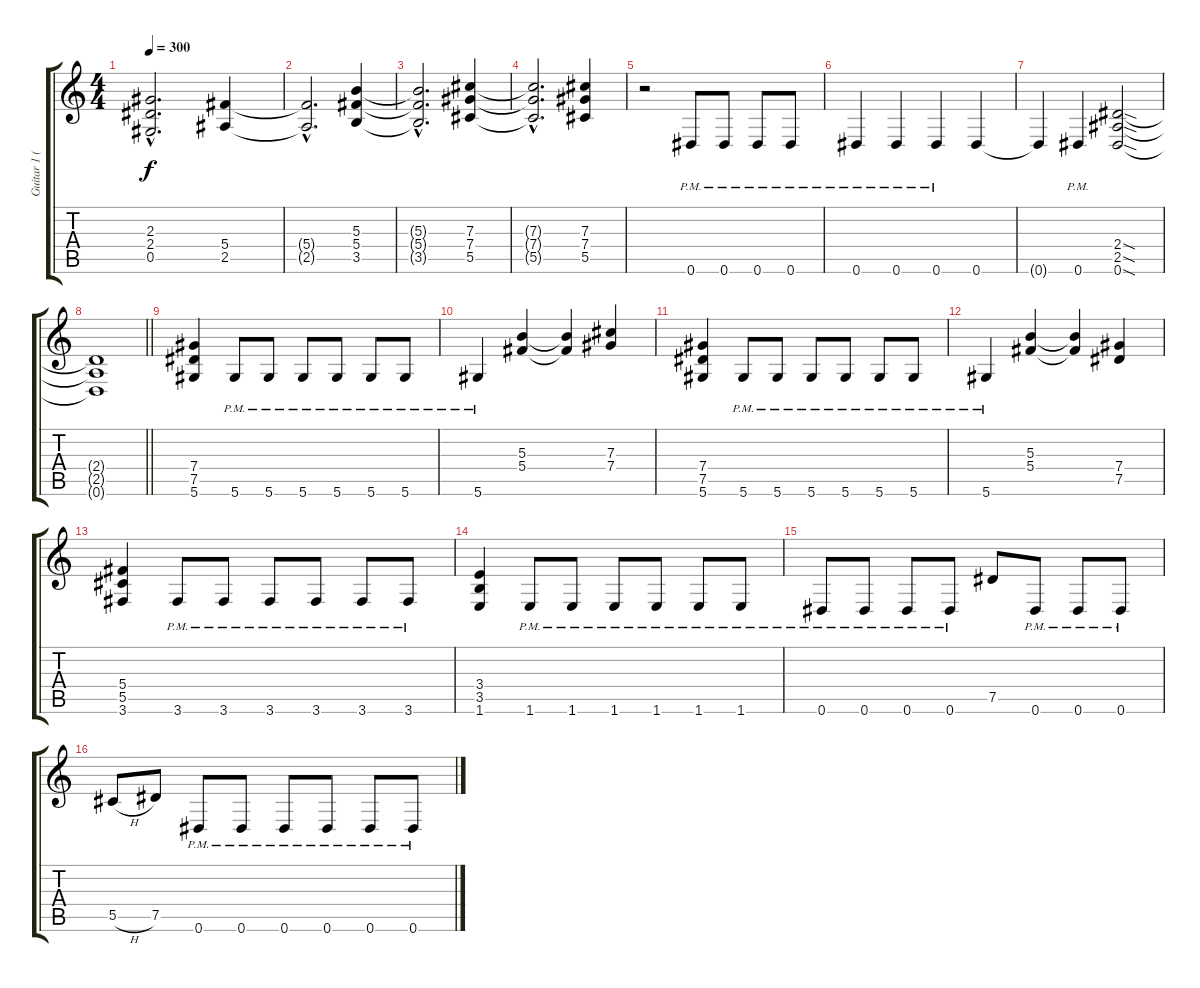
\track ("Guitar 1 (SheJa)" "Guitar 1 (") {instrument distortionguitar}
\staff {score tabs}
\tuning (Eb4 Bb3 Gb3 Db3 Ab2 Eb2) {hide}
\ts (4 4)
\tempo 300
\clef g2
\ks c
(2.3{hac} 2.4{hac} 0.5{hac}).2{d dy f instrument distortionguitar} (5.4 2.5).4 |
(5.4{hac t} 2.5{hac t}).2{d} (5.3 5.4 3.5).4 |
(5.3{hac t} 5.4{hac t} 3.5{hac t}).2{d} (7.3 7.4 5.5).4 |
(7.3{hac t} 7.4{hac t} 5.5{hac t}).2{d} (7.3 7.4 5.5).4 |
r.2 0.6{pm}.8 0.6{pm}.8 0.6{pm}.8 0.6{pm}.8 |
0.6{pm}.4 0.6{pm}.4 0.6{pm}.4 0.6.4 |
0.6{t}.4 0.6{pm}.4 (2.4{sod} 2.5{sod} 0.6{sod}).2 |
\barLineRight lightlight
(2.4{t} 2.5{t} 0.6{t}).1 |
(7.4 7.5 5.6).4 5.6{pm}.8 5.6{pm}.8 5.6{pm}.8 5.6{pm}.8 5.6{pm}.8 5.6{pm}.8 |
5.6{pm}.4 (5.3 5.4).4 (5.3{t} 5.4{t}).4 (7.3 7.4).4 |
(7.4 7.5 5.6).4 5.6{pm}.8 5.6{pm}.8 5.6{pm}.8 5.6{pm}.8 5.6{pm}.8 5.6{pm}.8 |
5.6{pm}.4 (5.3 5.4).4 (5.3{t} 5.4{t}).4 (7.4 7.5).4 |
(5.4 5.5 3.6).4 3.6{pm}.8 3.6{pm}.8 3.6{pm}.8 3.6{pm}.8 3.6{pm}.8 3.6{pm}.8 |
(3.4 3.5 1.6).4 1.6{pm}.8 1.6{pm}.8 1.6{pm}.8 1.6{pm}.8 1.6{pm}.8 1.6{pm}.8 |
0.6{pm}.8 0.6{pm}.8 0.6{pm}.8 0.6{pm}.8 7.5.8 0.6{pm}.8 0.6{pm}.8 0.6{pm}.8 |
5.5{h}.8 7.5.8 0.6{pm}.8 0.6{pm}.8 0.6{pm}.8 0.6{pm}.8 0.6{pm}.8 0.6{pm}.8
